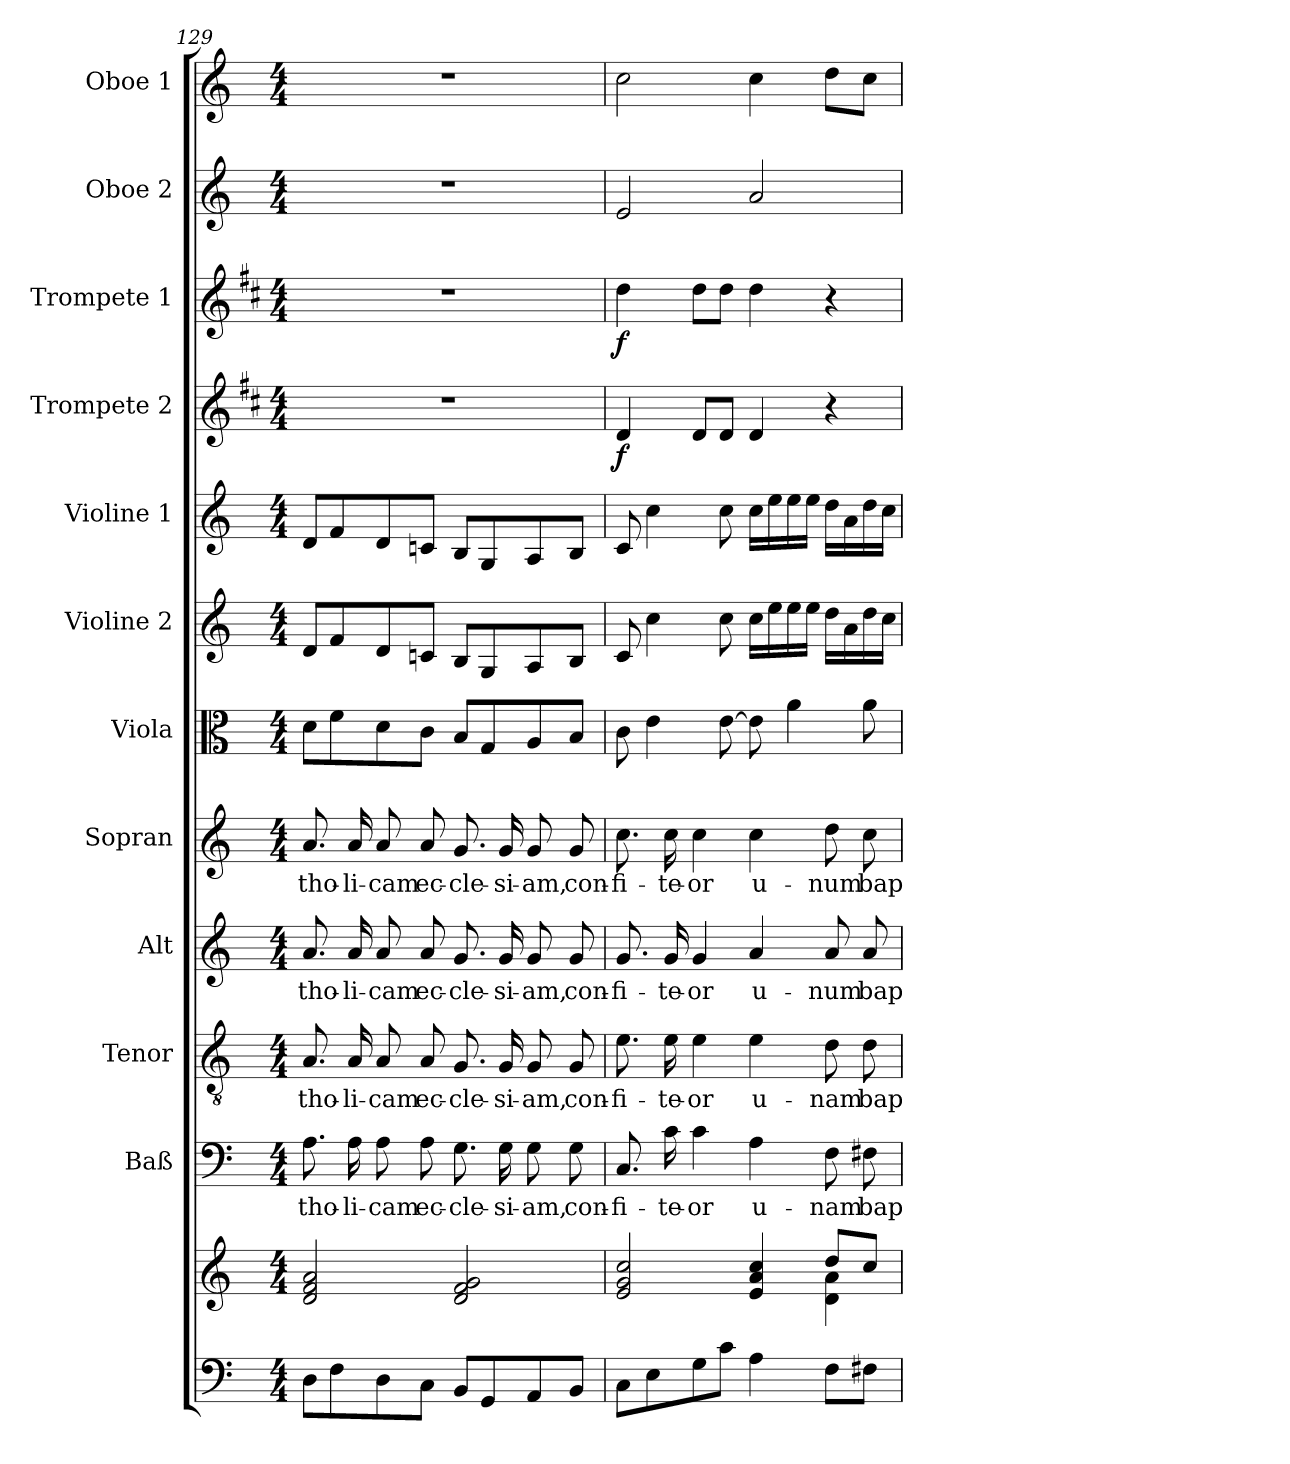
**kern	**kern	**kern	**text	**kern	**text	**kern	**text	**kern	**text	**kern	**kern	**kern	**kern	**dynam	**kern	**dynam	**kern	**kern
*part12	*part12	*part11	*part11	*part10	*part10	*part9	*part9	*part8	*part8	*part7	*part6	*part5	*part4	*part4	*part3	*part3	*part2	*part1
*staff13	*staff12	*staff11	*staff11	*staff10	*staff10	*staff9	*staff9	*staff8	*staff8	*staff7	*staff6	*staff5	*staff4	*staff4	*staff3	*staff3	*staff2	*staff1
*	*	*I"Baß	*	*I"Tenor	*	*I"Alt	*	*I"Sopran	*	*I"Viola	*I"Violine 2	*I"Violine 1	*I"Trompete 2	*	*I"Trompete 1	*	*I"Oboe 2	*I"Oboe 1
*	*	*I'Baß	*	*I'Ten	*	*I'Alt	*	*I'Sop	*	*I'Vla.	*I'Vln. 2	*I'Vln. 1	*I'Trp. 2	*	*I'Trp. 1	*	*I'Ob. 2	*I'Ob. 1
!!LO:PB:g=z
*clefF4	*clefG2	*clefF4	*	*clefGv2	*	*clefG2	*	*clefG2	*	*clefC3	*clefG2	*clefG2	*clefG2	*	*clefG2	*	*clefG2	*clefG2
*	*	*	*	*	*	*	*	*	*	*	*	*	*ITrd1c2	*	*ITrd1c2	*	*	*
*k[]	*k[]	*k[]	*	*k[]	*	*k[]	*	*k[]	*	*k[]	*k[]	*k[]	*k[]	*	*k[]	*	*k[]	*k[]
*C:	*C:	*C:	*	*C:	*	*C:	*	*C:	*	*C:	*C:	*C:	*C:	*	*C:	*	*C:	*C:
*M4/4	*M4/4	*M4/4	*	*M4/4	*	*M4/4	*	*M4/4	*	*M4/4	*M4/4	*M4/4	*M4/4	*	*M4/4	*	*M4/4	*M4/4
=129	=129	=129	=129	=129	=129	=129	=129	=129	=129	=129	=129	=129	=129	=129	=129	=129	=129	=129
!	!	!	!LO:LY:b	!	!LO:LY:b	!	!LO:LY:b	!	!LO:LY:b	!	!	!	!	!	!	!	!	!
8D\L	2d/ 2f/ 2a/	8.A\	-tho-	8.A/	-tho-	8.a/	-tho-	8.a/	-tho-	8d\L	8d/L	8d/L	1r	.	1r	.	1r	1r
8F\	.	.	.	.	.	.	.	.	.	8f\	8f/	8f/	.	.	.	.	.	.
!	!	!	!LO:LY:b	!	!LO:LY:b	!	!LO:LY:b	!	!LO:LY:b	!	!	!	!	!	!	!	!	!
.	.	16A\	-li-	16A/	-li-	16a/	-li-	16a/	-li-	.	.	.	.	.	.	.	.	.
!	!	!	!LO:LY:b	!	!LO:LY:b	!	!LO:LY:b	!	!LO:LY:b	!	!	!	!	!	!	!	!	!
8D\	.	8A\	-cam	8A/	-cam	8a/	-cam	8a/	-cam	8d\	8d/	8d/	.	.	.	.	.	.
!	!	!	!LO:LY:b	!	!LO:LY:b	!	!LO:LY:b	!	!LO:LY:b	!	!	!	!	!	!	!	!	!
8C\J	.	8A\	ec-	8A/	ec-	8a/	ec-	8a/	ec-	8c\J	8cn/J	8cn/J	.	.	.	.	.	.
!	!	!	!LO:LY:b	!	!LO:LY:b	!	!LO:LY:b	!	!LO:LY:b	!	!	!	!	!	!	!	!	!
8BB/L	2d/ 2f/ 2g/	8.G\	-cle-	8.G/	-cle-	8.g/	-cle-	8.g/	-cle-	8B/L	8B/L	8B/L	.	.	.	.	.	.
8GG/	.	.	.	.	.	.	.	.	.	8G/	8G/	8G/	.	.	.	.	.	.
!	!	!	!LO:LY:b	!	!LO:LY:b	!	!LO:LY:b	!	!LO:LY:b	!	!	!	!	!	!	!	!	!
.	.	16G\	-si-	16G/	-si-	16g/	-si-	16g/	-si-	.	.	.	.	.	.	.	.	.
!	!	!	!LO:LY:b	!	!LO:LY:b	!	!LO:LY:b	!	!LO:LY:b	!	!	!	!	!	!	!	!	!
8AA/	.	8G\	-am,	8G/	-am,	8g/	-am,	8g/	-am,	8A/	8A/	8A/	.	.	.	.	.	.
!	!	!	!LO:LY:b	!	!LO:LY:b	!	!LO:LY:b	!	!LO:LY:b	!	!	!	!	!	!	!	!	!
8BB/J	.	8G\	con-	8G/	con-	8g/	con-	8g/	con-	8B/J	8B/J	8B/J	.	.	.	.	.	.
=130	=130	=130	=130	=130	=130	=130	=130	=130	=130	=130	=130	=130	=130	=130	=130	=130	=130	=130
*	*^	*	*	*	*	*	*	*	*	*	*	*	*	*	*	*	*	*
!	!	!	!	!LO:LY:b	!	!LO:LY:b	!	!LO:LY:b	!	!LO:LY:b	!	!	!	!	!LO:DY:b	!	!LO:DY:b	!	!
8C\L	2e/ 2g/ 2cc/	2.ryy	8.C/	-fi-	8.e\	-fi-	8.g/	-fi-	8.cc\	-fi-	8c\	8c/	8c/	4c/	f	4cc\	f	2e/	2cc\
8E\	.	.	.	.	.	.	.	.	.	.	4e\	4cc\	4cc\	.	.	.	.	.	.
!	!	!	!	!LO:LY:b	!	!LO:LY:b	!	!LO:LY:b	!	!LO:LY:b	!	!	!	!	!	!	!	!	!
.	.	.	16c\	-te-	16e\	-te-	16g/	-te-	16cc\	-te-	.	.	.	.	.	.	.	.	.
!	!	!	!	!LO:LY:b	!	!LO:LY:b	!	!LO:LY:b	!	!LO:LY:b	!	!	!	!	!	!	!	!	!
8G\	.	.	4c\	-or	4e\	-or	4g/	-or	4cc\	-or	.	.	.	8c/L	.	8cc\L	.	.	.
8c\J	.	.	.	.	.	.	.	.	.	.	[8e\	8cc\	8cc\	8c/J	.	8cc\J	.	.	.
!	!	!	!	!LO:LY:b	!	!LO:LY:b	!	!LO:LY:b	!	!LO:LY:b	!	!	!	!	!	!	!	!	!
4A\	4e/ 4a/ 4cc/	.	4A\	u-	4e\	u-	4a/	u-	4cc\	u-	8e\]	16cc\LL	16cc\LL	4c/	.	4cc\	.	2a/	4cc\
.	.	.	.	.	.	.	.	.	.	.	.	16ee\	16ee\	.	.	.	.	.	.
.	.	.	.	.	.	.	.	.	.	.	4a\	16ee\	16ee\	.	.	.	.	.	.
.	.	.	.	.	.	.	.	.	.	.	.	16ee\JJ	16ee\JJ	.	.	.	.	.	.
!	!	!	!	!LO:LY:b	!	!LO:LY:b	!	!LO:LY:b	!	!LO:LY:b	!	!	!	!	!	!	!	!	!
8F\L	8dd/L	4d\ 4a\	8F\	-nam	8d\	-nam	8a/	-num	8dd\	-num	.	16dd\LL	16dd\LL	4r	.	4r	.	.	8dd\L
.	.	.	.	.	.	.	.	.	.	.	.	16a\	16a\	.	.	.	.	.	.
!	!	!	!	!LO:LY:b	!	!LO:LY:b	!	!LO:LY:b	!	!LO:LY:b	!	!	!	!	!	!	!	!	!
8F#X\J	8cc/J	.	8F#X\	bap-	8d\	bap-	8a/	bap-	8cc\	bap-	8a\	16dd\	16dd\	.	.	.	.	.	8cc\J
.	.	.	.	.	.	.	.	.	.	.	.	16cc\JJ	16cc\JJ	.	.	.	.	.	.
*	*v	*v	*	*	*	*	*	*	*	*	*	*	*	*	*	*	*	*	*
=	=	=	=	=	=	=	=	=	=	=	=	=	=	=	=	=	=	=
*-	*-	*-	*-	*-	*-	*-	*-	*-	*-	*-	*-	*-	*-	*-	*-	*-	*-	*-
